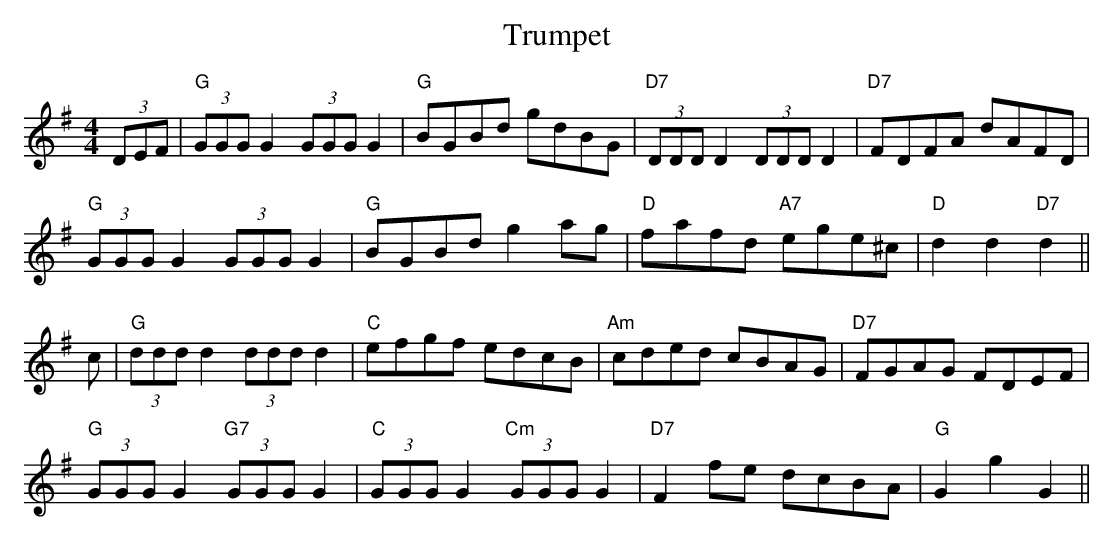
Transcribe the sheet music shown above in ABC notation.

X:1
T:Trumpet
M:4/4
L:1/8
K:G
(3DEF|(3"G"GGGG2 (3GGGG2|"G"BGBd gdBG|(3"D7"DDDD2 (3DDDD2|"D7"FDFA dAFD|
(3"G"GGGG2 (3GGGG2|"G"BGBd g2ag|"D"fafd "A7"ege^c|"D"d2d2 "D7"d2||
c|(3"G"dddd2 (3dddd2|"C"efgf edcB|"Am"cded cBAG|"D7"FGAG FDEF|
(3"G"GGGG2 (3"G7"GGGG2|(3"C"GGGG2 (3"Cm"GGGG2|"D7"F2fe dcBA|"G"G2g2 G2||
